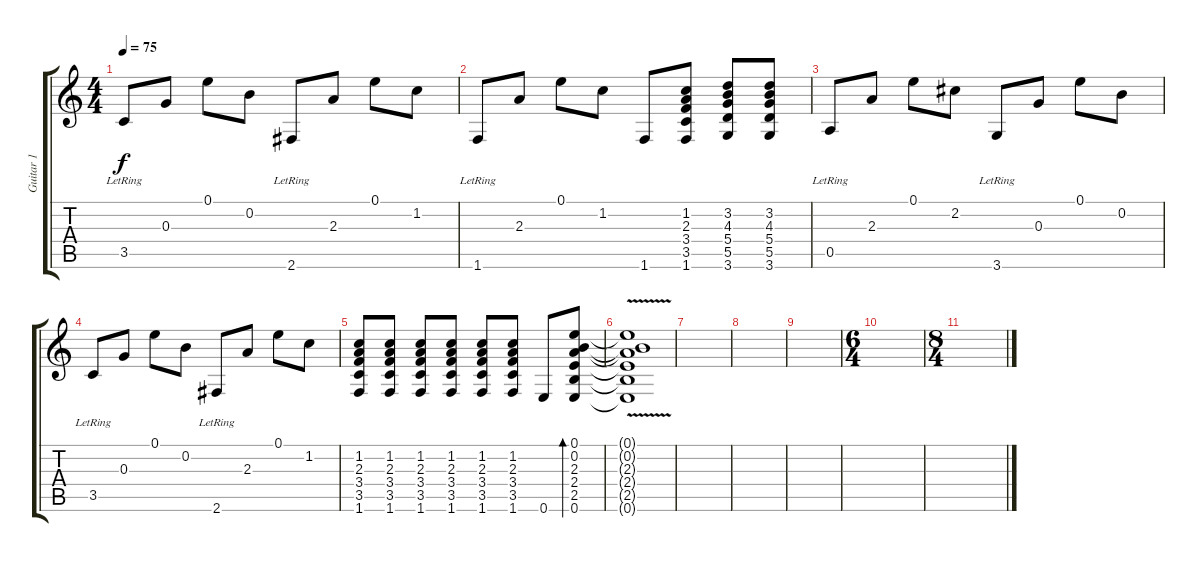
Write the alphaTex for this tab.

\track ("Guitar 1" "Guitar 1") {instrument electricguitarclean}
\staff {score tabs}
\tuning (E4 B3 G3 D3 A2 E2) {hide}
\ts (4 4)
\tempo 75
\clef g2
\ks c
3.5{lr}.8{dy f} 0.3.8 0.1.8 0.2.8 2.6{lr}.8 2.3.8 0.1.8 1.2.8 |
1.6{lr}.8 2.3.8 0.1.8 1.2.8 1.6.8 (1.2 2.3 3.4 3.5 1.6).8 (3.2 4.3 5.4 5.5 3.6).8 (3.2 4.3 5.4 5.5 3.6).8 |
0.5{lr}.8 2.3.8 0.1.8 2.2.8 3.6{lr}.8 0.3.8 0.1.8 0.2.8 |
3.5{lr}.8 0.3.8 0.1.8 0.2.8 2.6{lr}.8 2.3.8 0.1.8 1.2.8 |
(1.2 2.3 3.4 3.5 1.6).8 (1.2 2.3 3.4 3.5 1.6).8 (1.2 2.3 3.4 3.5 1.6).8 (1.2 2.3 3.4 3.5 1.6).8 (1.2 2.3 3.4 3.5 1.6).8 (1.2 2.3 3.4 3.5 1.6).8 0.6.8 (0.1 0.2 2.3 2.4 2.5 0.6).8{bd 60} |
(0.1{t} 0.2{t} 2.3{t} 2.4{t} 2.5{t} 0.6{v t}).1 |
|
|
|
\ts (6 4)
|
\ts (8 4)
